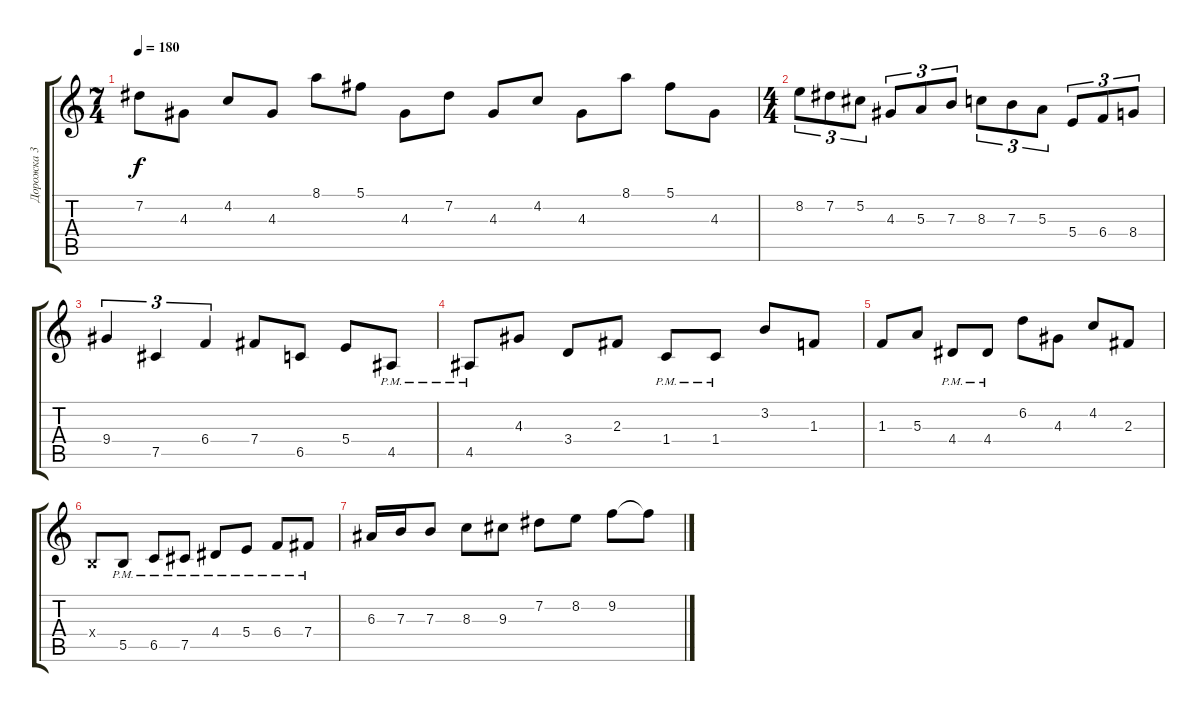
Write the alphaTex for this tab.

\track ("Дорожка 3" "Дорожка 3") {instrument distortionguitar}
\staff {score tabs}
\tuning (Db4 Ab3 E3 B2 Gb2 Db2) {hide}
\ts (7 4)
\tempo 180
\clef g2
\ks c
7.2.8{dy f} 4.3.8 4.2.8 4.3.8 8.1.8 5.1.8 4.3.8 7.2.8 4.3.8 4.2.8 4.3.8 8.1.8 5.1.8 4.3.8 |
\ts (4 4)
8.2.8{tu (3 2)} 7.2.8{tu (3 2)} 5.2.8{tu (3 2)} 4.3.8{tu (3 2)} 5.3.8{tu (3 2)} 7.3.8{tu (3 2)} 8.3.8{tu (3 2)} 7.3.8{tu (3 2)} 5.3.8{tu (3 2)} 5.4.8{tu (3 2)} 6.4.8{tu (3 2)} 8.4.8{tu (3 2)} |
9.4.4{tu (3 2)} 7.5.4{tu (3 2)} 6.4.4{tu (3 2)} 7.4.8 6.5.8 5.4.8 4.5{pm}.8 |
4.5{pm}.8 4.3.8 3.4.8 2.3.8 1.4{pm}.8 1.4{pm}.8 3.2.8 1.3.8 |
1.3.8 5.3.8 4.4{pm}.8 4.4{pm}.8 6.2.8 4.3.8 4.2.8 2.3.8 |
0.4{x}.8 5.5{pm}.8 6.5{pm}.8 7.5{pm}.8 4.4{pm}.8 5.4{pm}.8 6.4{pm}.8 7.4{pm}.8 |
6.3.16 7.3.16 7.3.8 8.3.8 9.3.8 7.2.8 8.2.8 9.2.8 9.2{t}.8
